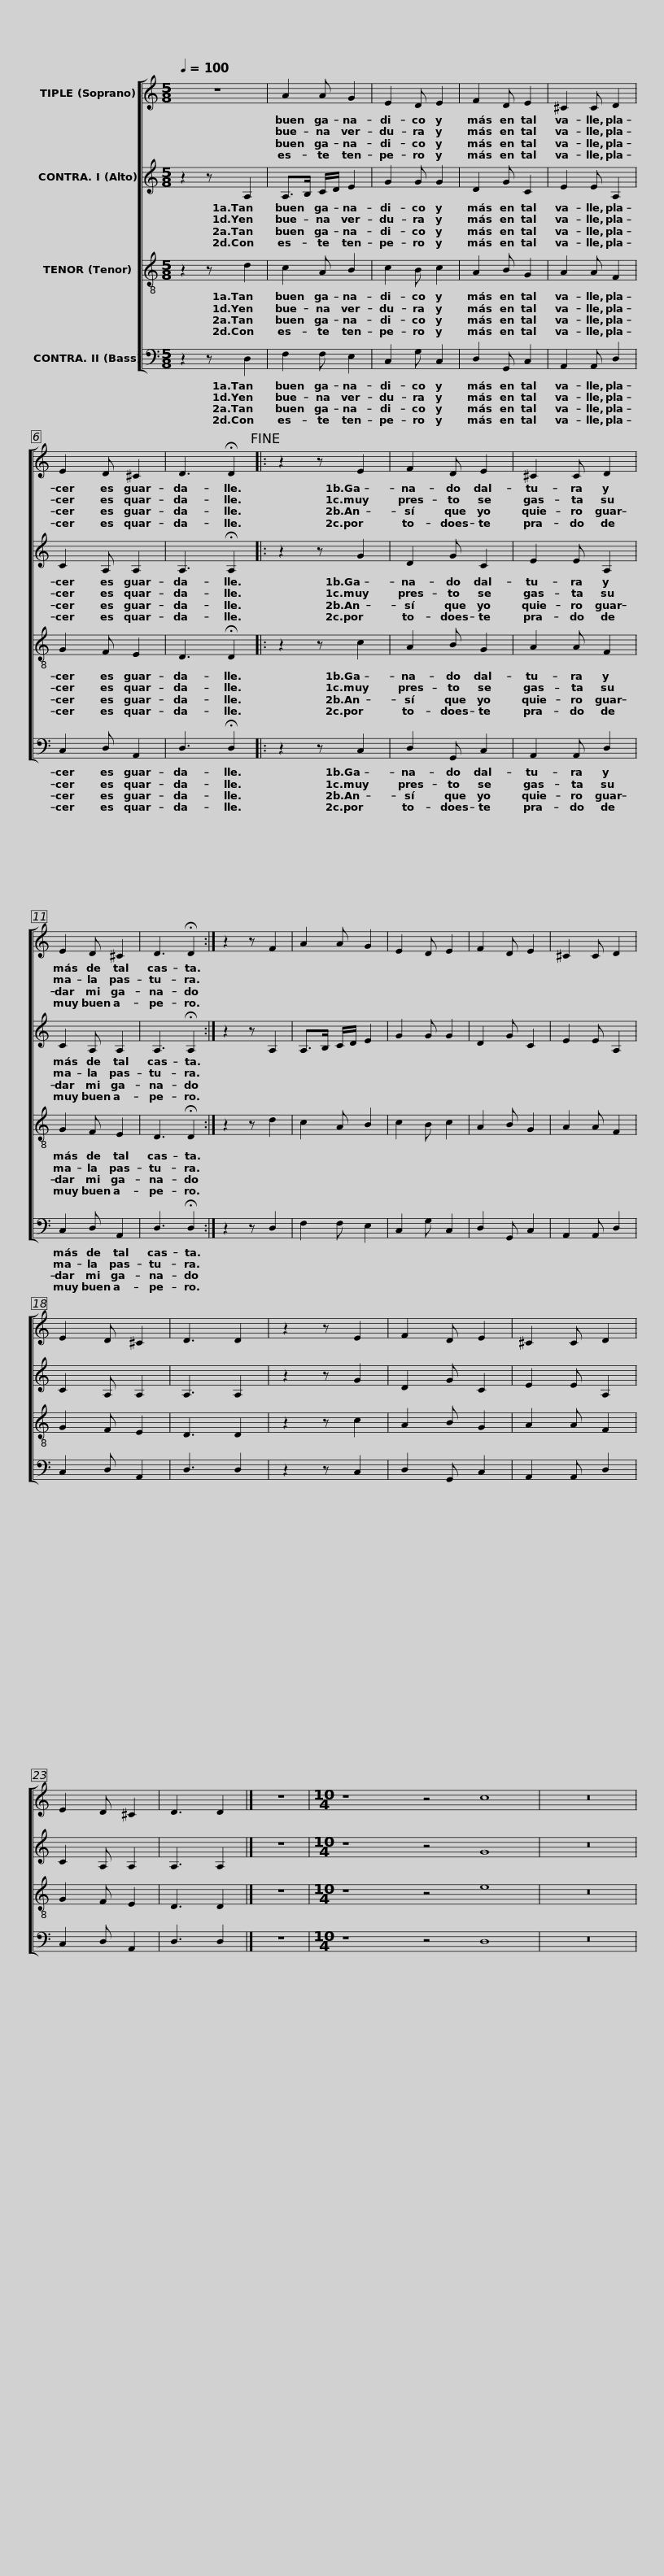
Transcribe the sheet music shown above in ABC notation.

X:1
%%score [ 1 2 3 4 ]
L:1/8
Q:1/4=100
M:5/8
I:linebreak $
K:C
V:1 treble
V:2 treble
V:3 treble-8
V:4 bass
V:1
 z5 | A2 A G2 | E2 D E2 | F2 D E2 | ^C2 C D2 |$ %5
 E2 D ^C2 | D3 !fermata!D2!fine! |: z2 z E2 | F2 D E2 | ^C2 C D2 | %10
 E2 D ^C2 | D3 !fermata!D2 :|$ z2 z F2 | A2 A G2 | E2 D E2 | %15
 F2 D E2 | ^C2 C D2 | E2 D ^C2 |$ D3 D2 | z2 z E2 | %20
 F2 D E2 | ^C2 C D2 | E2 D ^C2 | D3 D2 |]$ z5 | %25
[M:10/4] z8 z4 c8 | z20 | %27
V:2
 z2 z A,2 | A,>B, C/D/ E2 | G2 G G2 | D2 G C2 | E2 E A,2 |$ %5
 C2 A, A,2 | A,3 !fermata!A,2 |: z2 z G2 | D2 G C2 | E2 E A,2 | %10
 C2 A, A,2 | A,3 !fermata!A,2 :|$ z2 z A,2 | A,>B, C/D/ E2 | G2 G G2 | %15
 D2 G C2 | E2 E A,2 | C2 A, A,2 |$ A,3 A,2 | z2 z G2 | %20
 D2 G C2 | E2 E A,2 | C2 A, A,2 | A,3 A,2 |]$ z5 | %25
[M:10/4] z8 z4 G8 | z20 | %27
V:3
 z2 z d2 | c2 A B2 | c2 B c2 | A2 B G2 | A2 A F2 |$ %5
 G2 F E2 | D3 !fermata!D2 |: z2 z c2 | A2 B G2 | A2 A F2 | %10
 G2 F E2 | D3 !fermata!D2 :|$ z2 z d2 | c2 A B2 | c2 B c2 | %15
 A2 B G2 | A2 A F2 | G2 F E2 |$ D3 D2 | z2 z c2 | %20
 A2 B G2 | A2 A F2 | G2 F E2 | D3 D2 |]$ z5 | %25
[M:10/4] z8 z4 e8 | z20 | %27
V:4
 z2 z D,2 | F,2 F, E,2 | C,2 G, C,2 | D,2 G,, C,2 | A,,2 A,, D,2 |$ %5
 C,2 D, A,,2 | D,3 !fermata!D,2 |: z2 z C,2 | D,2 G,, C,2 | A,,2 A,, D,2 | %10
 C,2 D, A,,2 | D,3 !fermata!D,2 :|$ z2 z D,2 | F,2 F, E,2 | C,2 G, C,2 | %15
 D,2 G,, C,2 | A,,2 A,, D,2 | C,2 D, A,,2 |$ D,3 D,2 | z2 z C,2 | %20
 D,2 G,, C,2 | A,,2 A,, D,2 | C,2 D, A,,2 | D,3 D,2 |]$ z5 | %25
[M:10/4] z8 z4 D,8 | z20 | %27
